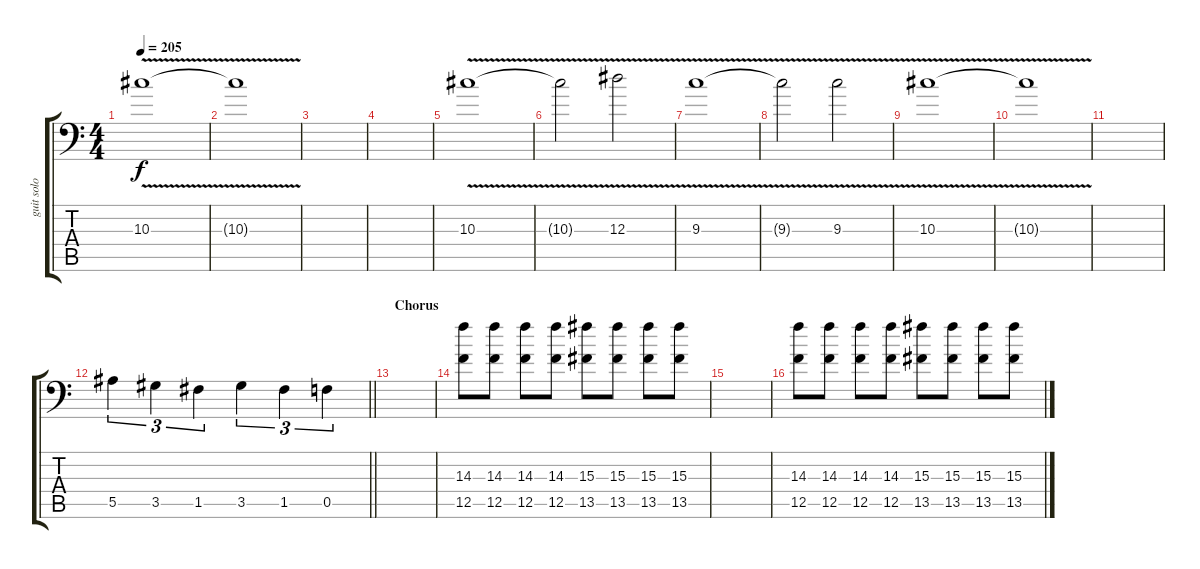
\track ("guit solo" "guit solo") {instrument overdrivenguitar}
\staff {score tabs}
\tuning (C4 G3 Eb3 Bb2 F2 Bb1) {hide}
\ts (4 4)
\tempo 205
\clef f4
\ks c
10.3{v}.1{dy f} |
10.3{t}.1 |
|
|
10.3{v}.1 |
10.3{t}.2 12.3{v}.2 |
9.3{v}.1 |
9.3{t}.2 9.3{v}.2 |
10.3{v}.1 |
10.3{t}.1 |
|
\barLineRight lightlight
5.5.4{tu (3 2)} 3.5.4{tu (3 2)} 1.5.4{tu (3 2)} 3.5.4{tu (3 2)} 1.5.4{tu (3 2)} 0.5.4{tu (3 2)} |
\section ("" "Chorus")
|
(14.3 12.5).8 (14.3 12.5).8 (14.3 12.5).8 (14.3 12.5).8 (15.3 13.5).8 (15.3 13.5).8 (15.3 13.5).8 (15.3 13.5).8 |
|
(14.3 12.5).8 (14.3 12.5).8 (14.3 12.5).8 (14.3 12.5).8 (15.3 13.5).8 (15.3 13.5).8 (15.3 13.5).8 (15.3 13.5).8
